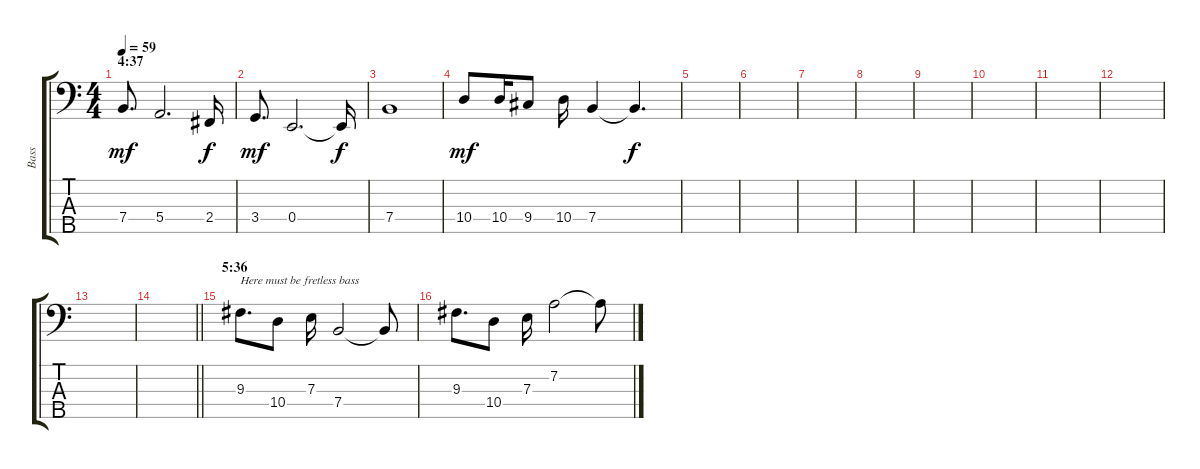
\track ("Bass" "Bass") {instrument electricbassfinger}
\staff {score tabs}
\tuning (G2 D2 A1 E1 B0) {hide}
\ts (4 4)
\section ("" "4:37")
\tempo 59
\clef f4
\ks c
7.4.8{d dy mf} 5.4.2{d} 2.4.16{dy f} |
3.4.8{d dy mf} 0.4.2{d} 0.4{t}.16{dy f} |
7.4.1 |
10.4.8{dy mf} 10.4.16 9.4.8 10.4.16 7.4.4 7.4{t}.4{d dy f} |
|
|
|
|
|
|
|
|
|
\barLineRight lightlight
|
\section ("" "5:36")
9.3.8{d txt "Here must be fretless bass"} 10.4.8 7.3.16 7.4.2 7.4{t}.8 |
9.3.8{d} 10.4.8 7.3.16 7.2.2 7.2{t}.8
